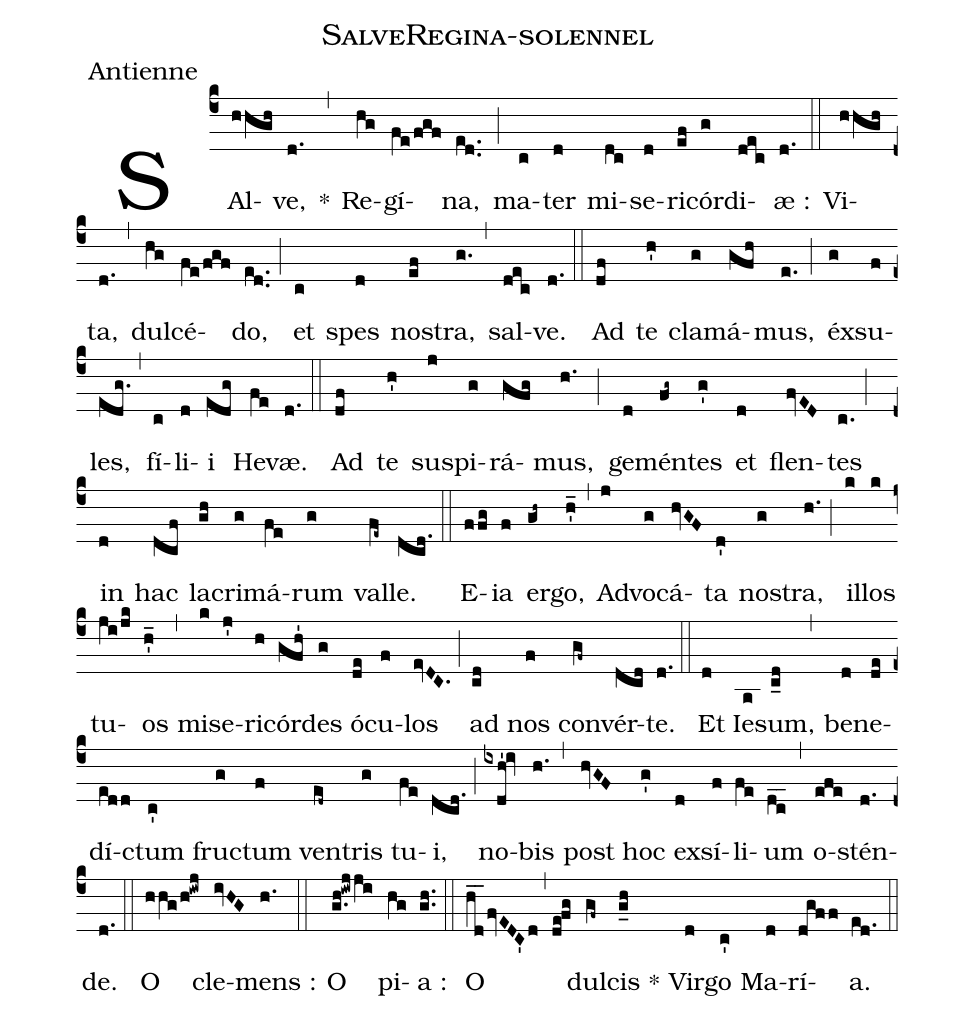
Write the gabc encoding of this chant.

name:SalveRegina-solennel;
office-part:Antienne;
%%
(c4) SAl(hhgh)ve,(d.) *(,) Re(hg)gí(fe!/fgf)na,(ed..) (;)
ma(c)ter(d) mi(dc)se(d)ri(ef)cór(g)di(dec)æ :(d.) (::)

Vi(hhgh)ta,(d.) (,) dul(hg)cé(fe!/fgf)do,(ed..) (;)
et(c) spes(d) no(ef)stra,(g.) (,) sal(dec)ve.(d.) (::)

Ad(df) te(h') cla(g)má(gfh )mus,(e.) (;)
éx(g)su(f)les,(edg.) (,) fí(c)li(d)i(edg) He(fe)væ.(d.) (::)

Ad(df) te(h') su(j)spi(g)rá(gfg )mus,(h.) (;)
ge(d)mén(fg~)tes(g') et(d) flen(fvED)tes(c.) (;)
in(d) hac(dcf) la(gh)cri(g)má(fe)rum(g) val(fe~)le.(dcd.) (::)

E(ffg)ia(f) er(gh~)go,(h'_) (,) Ad(j)vo(g)cá(hvGF)ta(d') no(g)stra,(h.) (;)
il(k)los(k) tu(ji!/jk)os(h'_) (,) mi(k)se(j')ri(h)cór(gfh')des(g) ó(de)cu(f)los(evDC.) (;) ad(cd) nos(f) con(gf~)vér(dcd)te.(d.) (::)

Et(d) Ie(a)sum,(c_d) (,) be(d)ne(de)dí(edd)ctum(c') fru(g)ctum(f) ven(ed~)tris(g) tu(fe)i,(dcd.) (;)
no(ixdh'!iv)bis(h.) (,) post(hvGF) hoc(g') ex(d)sí(f)li(fe)um(dc__) (,) o(efe)stén(d.)de.(d.) (::)

O(hhg!/h!iwj) cle(ivHG)mens :(h.) (::)

O(g.h!iwjji) pi(hg)a :(gh..) (::)

O(hd__fvEDC'd,de!fg) dul(gf~)cis *(g_h) Vir(d)go(c') Ma(d)rí(dgff)a.(ed.) (::)
